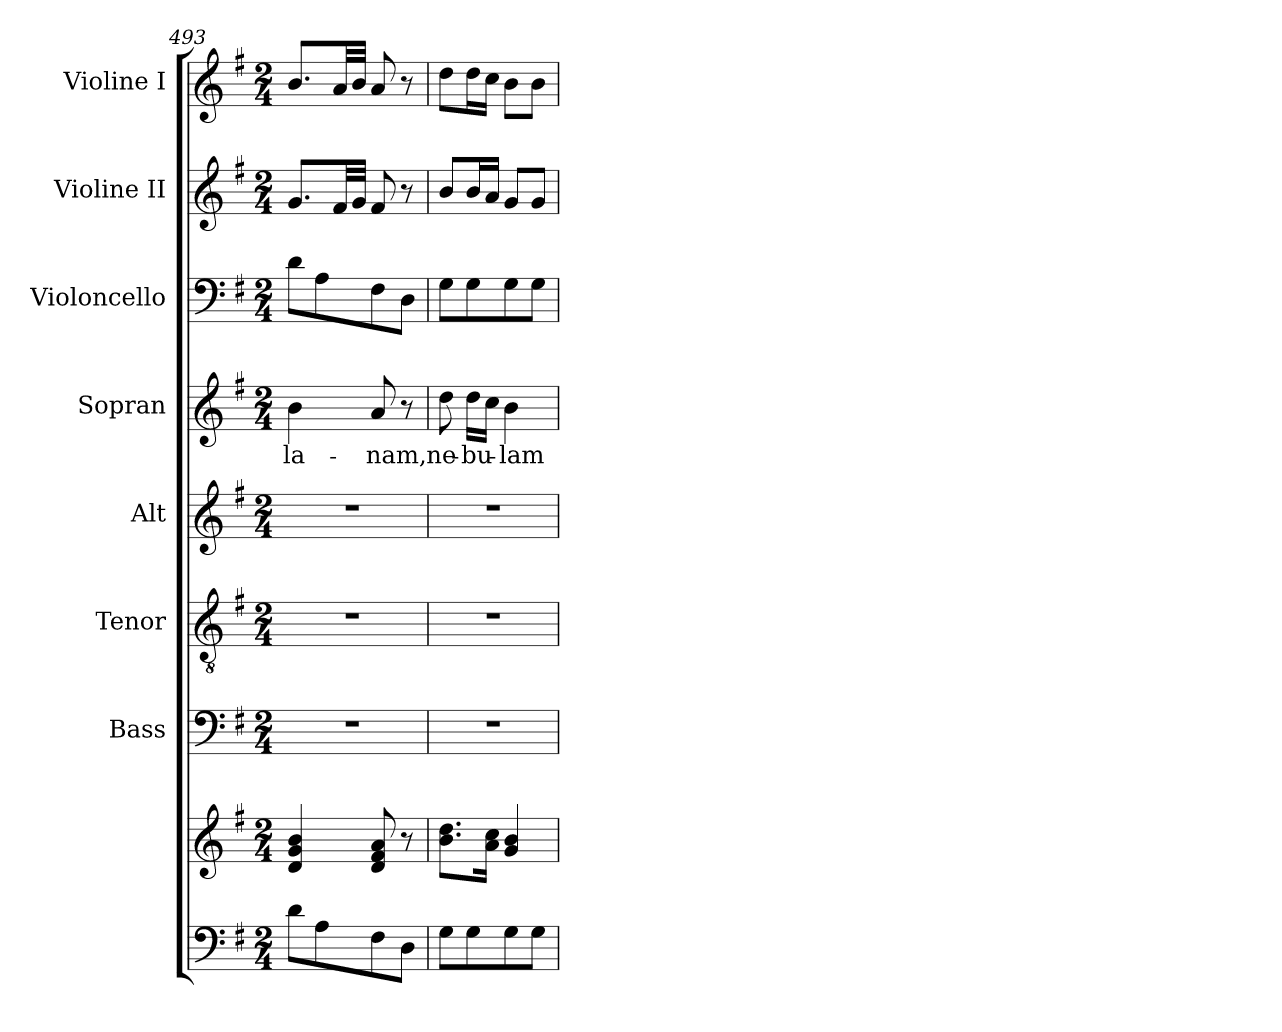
**kern	**kern	**kern	**kern	**kern	**kern	**text	**kern	**kern	**kern
*part8	*part8	*part7	*part6	*part5	*part4	*part4	*part3	*part2	*part1
*staff9	*staff8	*staff7	*staff6	*staff5	*staff4	*staff4	*staff3	*staff2	*staff1
*	*	*I"Bass	*I"Tenor	*I"Alt	*I"Sopran	*	*I"Violoncello	*I"Violine II	*I"Violine I
*	*	*I'B.	*I'T.	*I'A.	*I'S.	*	*I'Vc.	*I'Vl. II	*I'Vl. I
*clefF4	*clefG2	*clefF4	*clefGv2	*clefG2	*clefG2	*	*clefF4	*clefG2	*clefG2
*	*	*	*	*	*	*	*ITrd7c12	*	*
*k[f#]	*k[f#]	*k[f#]	*k[f#]	*k[f#]	*k[f#]	*	*k[f#]	*k[f#]	*k[f#]
*G:	*G:	*G:	*G:	*G:	*G:	*	*G:	*G:	*G:
*M2/4	*M2/4	*M2/4	*M2/4	*M2/4	*M2/4	*	*M2/4	*M2/4	*M2/4
=493	=493	=493	=493	=493	=493	=493	=493	=493	=493
!	!	!	!	!	!	!LO:LY:b	!	!	!
8d\L	4d/ 4g/ 4b/	2r	2r	2r	4b\	la-	8D\L	8.g/L	8.b/L
8A\	.	.	.	.	.	.	8AA\	.	.
.	.	.	.	.	.	.	.	32f#/LL	32a/LL
.	.	.	.	.	.	.	.	32g/JJJ	32b/JJJ
!	!	!	!	!	!	!LO:LY:b	!	!	!
8F#\	8d/ 8f#/ 8a/	.	.	.	8a/	-nam,	8FF#\	8f#/	8a/
8D\J	8r	.	.	.	8r	.	8DD\J	8r	8r
!!LO:PB:g=z
=494	=494	=494	=494	=494	=494	=494	=494	=494	=494
!	!	!	!	!	!	!LO:LY:b	!	!	!
8G\L	8.b\ 8.dd\L	2r	2r	2r	8dd\	ne-	8GG\L	8b/L	8dd\L
!	!	!	!	!	!	!LO:LY:b	!	!	!
8G\	.	.	.	.	16dd\LL	-bu-	8GG\	16b/L	16dd\L
.	16a\ 16cc\Jk	.	.	.	16cc\JJ	.	.	16a/JJ	16cc\JJ
!	!	!	!	!	!	!LO:LY:b	!	!	!
8G\	4g/ 4b/	.	.	.	4b\	-lam	8GG\	8g/L	8b\L
8G\J	.	.	.	.	.	.	8GG\J	8g/J	8b\J
=	=	=	=	=	=	=	=	=	=
*-	*-	*-	*-	*-	*-	*-	*-	*-	*-
